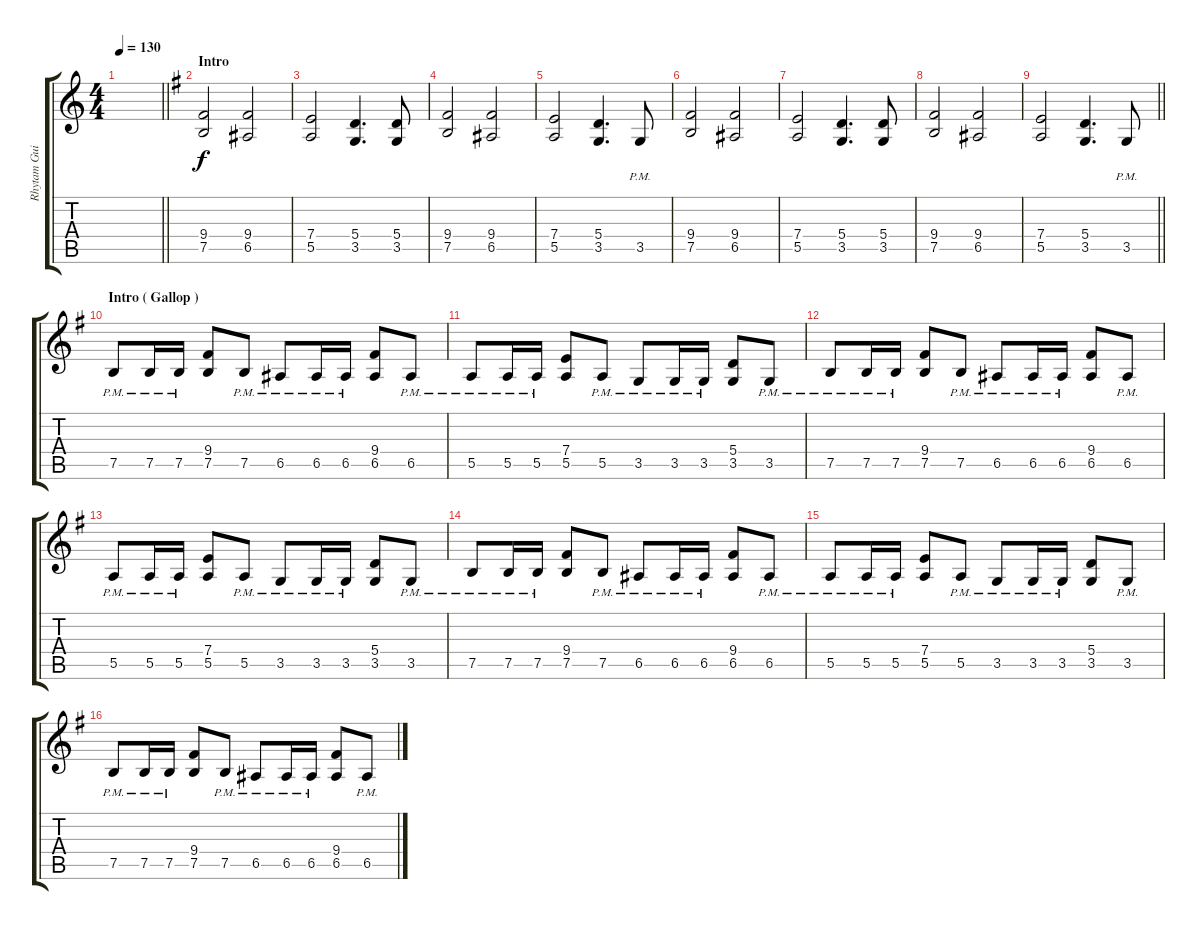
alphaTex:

\track ("Rhytam Guitar Christopher" "Rhytam Gui") {instrument distortionguitar}
\staff {score tabs}
\tuning (B3 Gb3 D3 A2 E2 B1) {hide}
\ts (4 4)
\tempo 130
\clef g2
\barLineRight lightlight
\ks c
|
\section ("" "Intro")
\ks g
(9.4 7.5).2 (9.4 6.5).2 |
(7.4 5.5).2 (5.4 3.5).4{d} (5.4 3.5).8 |
(9.4 7.5).2 (9.4 6.5).2 |
(7.4 5.5).2 (5.4 3.5).4{d} 3.5{pm}.8 |
(9.4 7.5).2 (9.4 6.5).2 |
(7.4 5.5).2 (5.4 3.5).4{d} (5.4 3.5).8 |
(9.4 7.5).2 (9.4 6.5).2 |
\barLineRight lightlight
(7.4 5.5).2 (5.4 3.5).4{d} 3.5{pm}.8 |
\section ("" "Intro ( Gallop )")
7.5{pm}.8 7.5{pm}.16 7.5{pm}.16 (9.4 7.5).8 7.5{pm}.8 6.5{pm}.8 6.5{pm}.16 6.5{pm}.16 (9.4 6.5).8 6.5{pm}.8 |
5.5{pm}.8 5.5{pm}.16 5.5{pm}.16 (7.4 5.5).8 5.5{pm}.8 3.5{pm}.8 3.5{pm}.16 3.5{pm}.16 (5.4 3.5).8 3.5{pm}.8 |
7.5{pm}.8 7.5{pm}.16 7.5{pm}.16 (9.4 7.5).8 7.5{pm}.8 6.5{pm}.8 6.5{pm}.16 6.5{pm}.16 (9.4 6.5).8 6.5{pm}.8 |
5.5{pm}.8 5.5{pm}.16 5.5{pm}.16 (7.4 5.5).8 5.5{pm}.8 3.5{pm}.8 3.5{pm}.16 3.5{pm}.16 (5.4 3.5).8 3.5{pm}.8 |
7.5{pm}.8 7.5{pm}.16 7.5{pm}.16 (9.4 7.5).8 7.5{pm}.8 6.5{pm}.8 6.5{pm}.16 6.5{pm}.16 (9.4 6.5).8 6.5{pm}.8 |
5.5{pm}.8 5.5{pm}.16 5.5{pm}.16 (7.4 5.5).8 5.5{pm}.8 3.5{pm}.8 3.5{pm}.16 3.5{pm}.16 (5.4 3.5).8 3.5{pm}.8 |
7.5{pm}.8 7.5{pm}.16 7.5{pm}.16 (9.4 7.5).8 7.5{pm}.8 6.5{pm}.8 6.5{pm}.16 6.5{pm}.16 (9.4 6.5).8 6.5{pm}.8
